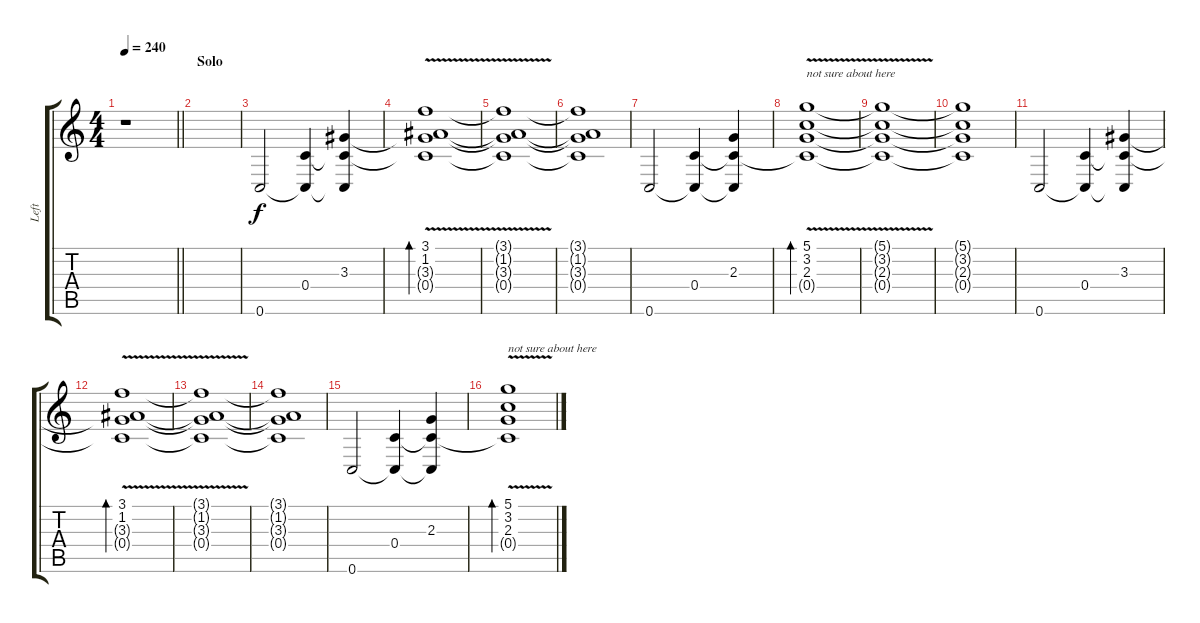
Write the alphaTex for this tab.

\track ("Left" "Left") {instrument distortionguitar}
\staff {score tabs}
\tuning (D4 A3 F3 C3 G2 C2) {hide}
\ts (4 4)
\tempo 240
\clef g2
\barLineRight lightlight
\ks c
r.1{dy f} |
\section ("" "Solo")
|
0.6.2 (0.4 0.6{t}).4 (3.3 0.4{t} 0.6{t}).4 |
(3.1{v} 1.2{v} 3.3{t} 0.4{t}).1{bd 240} |
(3.1{t} 1.2{t} 3.3{t} 0.4{t}).1 |
(3.1{t} 1.2{t} 3.3{t} 0.4{t}).1 |
0.6.2 (0.4 0.6{t}).4 (2.3 0.4{t} 0.6{t}).4 |
(5.1{v} 3.2 2.3 0.4{t}).1{bd 240 txt "not sure about here"} |
(5.1{t} 3.2{t} 2.3{t} 0.4{t}).1 |
(5.1{t} 3.2{t} 2.3{t} 0.4{t}).1{volume 0} |
0.6.2{volume 14} (0.4 0.6{t}).4 (3.3 0.4{t} 0.6{t}).4 |
(3.1{v} 1.2{v} 3.3{v t} 0.4{t}).1{bd 240} |
(3.1{t} 1.2{t} 3.3{t} 0.4{t}).1 |
(3.1{t} 1.2{t} 3.3{t} 0.4{t}).1 |
0.6.2 (0.4 0.6{t}).4 (2.3 0.4{t} 0.6{t}).4 |
(5.1{v} 3.2{v} 2.3{v} 0.4{t}).1{bd 240 txt "not sure about here"}
